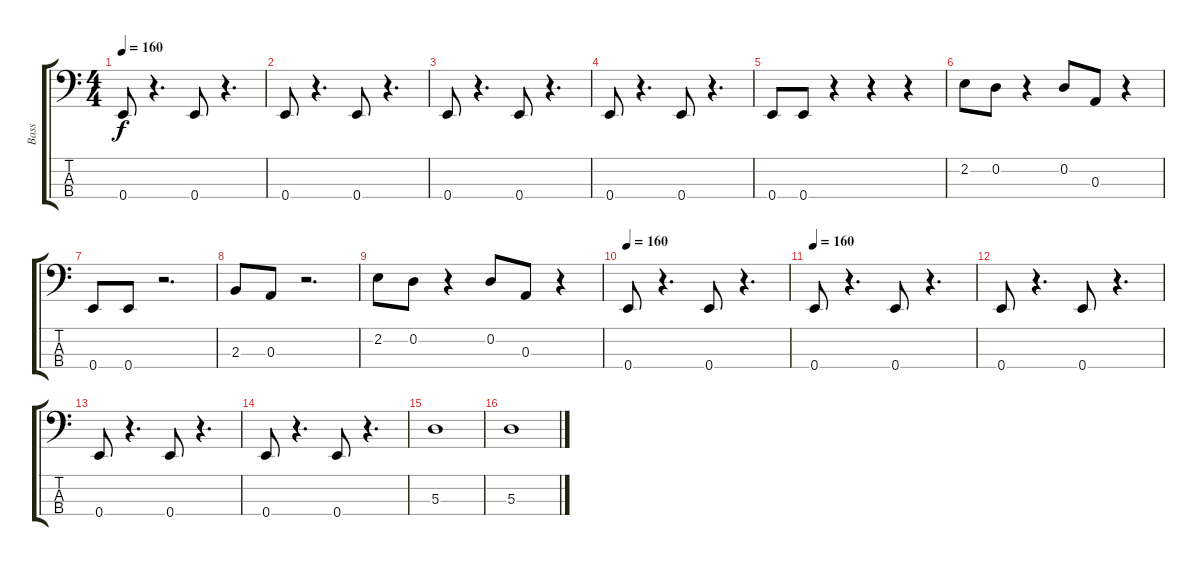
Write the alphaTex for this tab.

\track ("Bass" "Bass") {instrument electricbassfinger}
\staff {score tabs}
\tuning (G2 D2 A1 E1) {hide}
\ts (4 4)
\tempo 160
\clef f4
\ks c
0.4.8{dy f} r.4{d} 0.4.8 r.4{d} |
0.4.8 r.4{d} 0.4.8 r.4{d} |
0.4.8 r.4{d} 0.4.8 r.4{d} |
0.4.8 r.4{d} 0.4.8 r.4{d} |
0.4.8 0.4.8 r.4 r.4 r.4 |
2.2.8 0.2.8 r.4 0.2.8 0.3.8 r.4 |
0.4.8 0.4.8 r.2{d} |
2.3.8 0.3.8 r.2{d} |
2.2.8 0.2.8 r.4 0.2.8 0.3.8 r.4 |
\tempo 160
0.4.8 r.4{d} 0.4.8 r.4{d} |
\tempo 160
0.4.8 r.4{d} 0.4.8 r.4{d} |
0.4.8 r.4{d} 0.4.8 r.4{d} |
0.4.8 r.4{d} 0.4.8 r.4{d} |
0.4.8 r.4{d} 0.4.8 r.4{d} |
5.3.1 |
5.3.1
